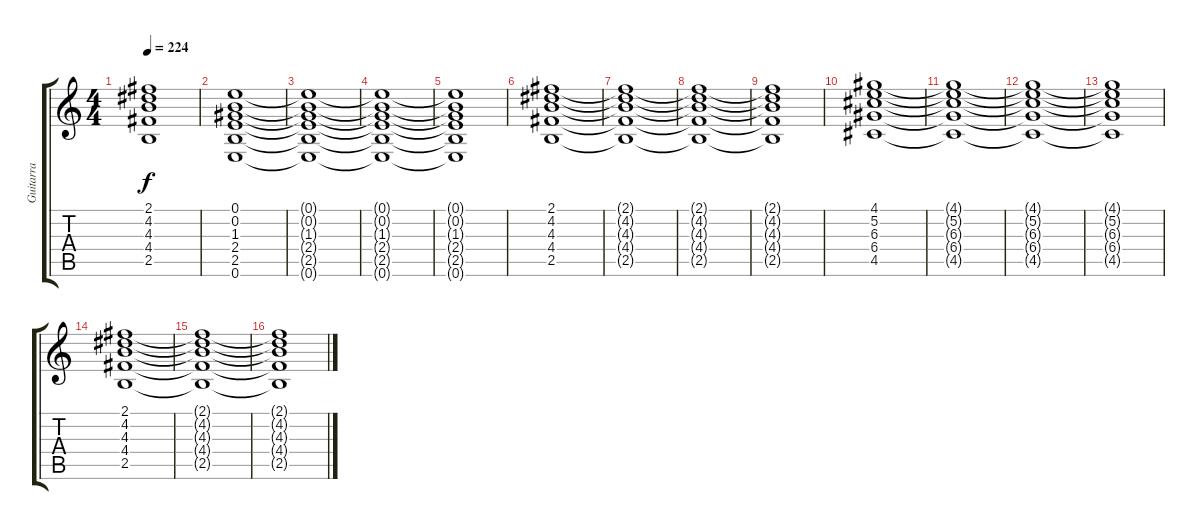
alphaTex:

\track ("Guitarra" "Guitarra") {instrument overdrivenguitar}
\staff {score tabs}
\tuning (E4 B3 G3 D3 A2 E2) {hide}
\ts (4 4)
\tempo 224
\clef g2
\ks c
(2.1{t} 4.2{t} 4.3{t} 4.4{t} 2.5{t}).1{dy f} |
(0.1 0.2 1.3 2.4 2.5 0.6).1{volume 7} |
(0.1{t} 0.2{t} 1.3{t} 2.4{t} 2.5{t} 0.6{t}).1 |
(0.1{t} 0.2{t} 1.3{t} 2.4{t} 2.5{t} 0.6{t}).1 |
(0.1{t} 0.2{t} 1.3{t} 2.4{t} 2.5{t} 0.6{t}).1 |
(2.1 4.2 4.3 4.4 2.5).1 |
(2.1{t} 4.2{t} 4.3{t} 4.4{t} 2.5{t}).1 |
(2.1{t} 4.2{t} 4.3{t} 4.4{t} 2.5{t}).1 |
(2.1{t} 4.2{t} 4.3{t} 4.4{t} 2.5{t}).1 |
(4.1 5.2 6.3 6.4 4.5).1 |
(4.1{t} 5.2{t} 6.3{t} 6.4{t} 4.5{t}).1 |
(4.1{t} 5.2{t} 6.3{t} 6.4{t} 4.5{t}).1 |
(4.1{t} 5.2{t} 6.3{t} 6.4{t} 4.5{t}).1 |
(2.1 4.2 4.3 4.4 2.5).1 |
(2.1{t} 4.2{t} 4.3{t} 4.4{t} 2.5{t}).1 |
(2.1{t} 4.2{t} 4.3{t} 4.4{t} 2.5{t}).1
